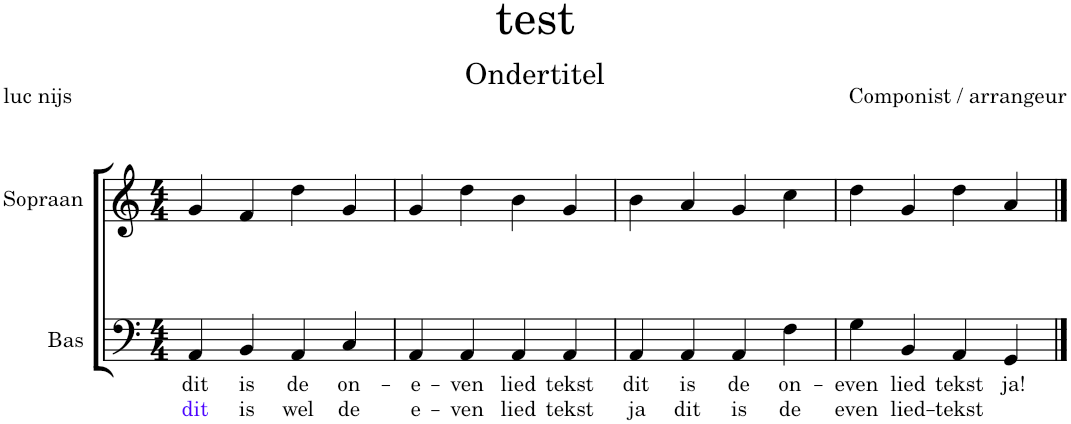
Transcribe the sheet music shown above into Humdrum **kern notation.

**kern	**text	**text	**kern
*part2	*part2	*part2	*part1
*staff2	*staff2	*staff2	*staff1
*I"Bas	*	*	*I"Sopraan
*I'Bs.	*	*	*I'Sop.
*clefF4	*	*	*clefG2
*k[]	*	*	*k[]
*M4/4	*	*	*M4/4
=1	=1	=1	=1
!	!LO:LY:b	!LO:LY:b:color=#5500FF	!
4AA/	dit	dit	4g/
!	!LO:LY:b	!LO:LY:b	!
4BB/	is	is	4f/
!	!LO:LY:b	!LO:LY:b	!
4AA/	de	wel	4dd\
!	!LO:LY:b	!LO:LY:b	!
4C/	on-	de	4g/
=2	=2	=2	=2
!	!LO:LY:b	!LO:LY:b	!
4AA/	-e-	e-	4g/
!	!LO:LY:b	!LO:LY:b	!
4AA/	-ven	-ven	4dd\
!	!LO:LY:b	!LO:LY:b	!
4AA/	lied	lied	4b\
!	!LO:LY:b	!LO:LY:b	!
4AA/	tekst	tekst	4g/
=3	=3	=3	=3
!	!LO:LY:b	!LO:LY:b	!
4AA/	dit	ja	4b\
!	!LO:LY:b	!LO:LY:b	!
4AA/	is	dit	4a/
!	!LO:LY:b	!LO:LY:b	!
4AA/	de	is	4g/
!	!LO:LY:b	!LO:LY:b	!
4F\	on-	de	4cc\
=4	=4	=4	=4
!	!LO:LY:b	!LO:LY:b	!
4G\	-even	even	4dd\
!	!LO:LY:b	!LO:LY:b	!
4BB/	lied	lied-	4g/
!	!LO:LY:b	!LO:LY:b	!
4AA/	tekst	-tekst	4dd\
!	!LO:LY:b	!	!
4GG/	ja!	.	4a/
==	==	==	==
*-	*-	*-	*-
